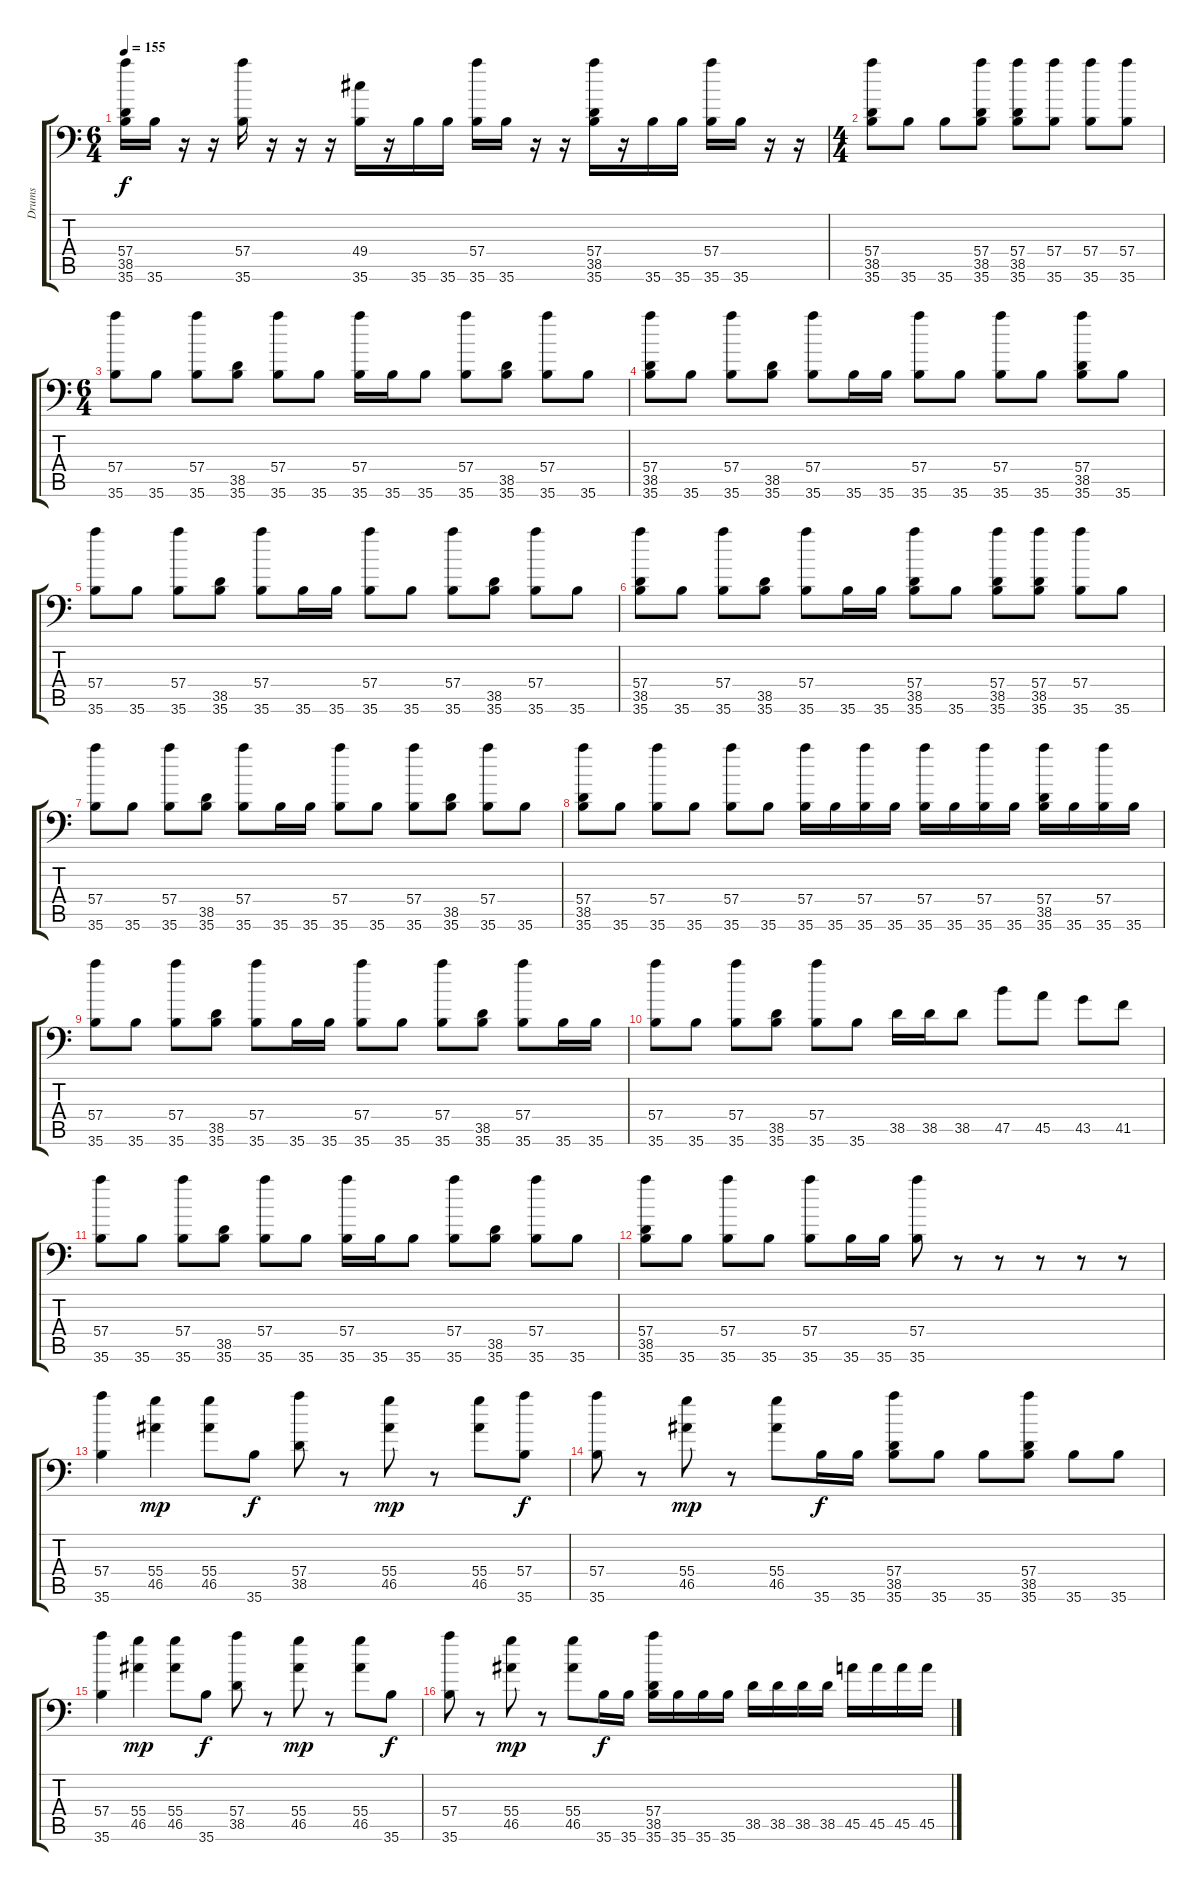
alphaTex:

\track ("Drums" "Drums") {instrument acousticgrandpiano}
\staff {score tabs}
\tuning (C-1 C-1 C-1 C-1 C-1 C-1) {hide}
\ts (6 4)
\tempo 155
\clef f4
\ks c
(57.4 38.5 35.6).16{dy f} 35.6.16 r.16 r.16 (57.4 35.6).16 r.16 r.16 r.16 (49.4 35.6).16 r.16 35.6.16 35.6.16 (57.4 35.6).16 35.6.16 r.16 r.16 (57.4 38.5 35.6).16 r.16 35.6.16 35.6.16 (57.4 35.6).16 35.6.16 r.16 r.16 |
\ts (4 4)
(57.4 38.5 35.6).8 35.6.8 35.6.8 (57.4 38.5 35.6).8 (57.4 38.5 35.6).8 (57.4 35.6).8 (57.4 35.6).8 (57.4 35.6).8 |
\ts (6 4)
(57.4 35.6).8 35.6.8 (57.4 35.6).8 (38.5 35.6).8 (57.4 35.6).8 35.6.8 (57.4 35.6).16 35.6.16 35.6.8 (57.4 35.6).8 (38.5 35.6).8 (57.4 35.6).8 35.6.8 |
(57.4 38.5 35.6).8 35.6.8 (57.4 35.6).8 (38.5 35.6).8 (57.4 35.6).8 35.6.16 35.6.16 (57.4 35.6).8 35.6.8 (57.4 35.6).8 35.6.8 (57.4 38.5 35.6).8 35.6.8 |
(57.4 35.6).8 35.6.8 (57.4 35.6).8 (38.5 35.6).8 (57.4 35.6).8 35.6.16 35.6.16 (57.4 35.6).8 35.6.8 (57.4 35.6).8 (38.5 35.6).8 (57.4 35.6).8 35.6.8 |
(57.4 38.5 35.6).8 35.6.8 (57.4 35.6).8 (38.5 35.6).8 (57.4 35.6).8 35.6.16 35.6.16 (57.4 38.5 35.6).8 35.6.8 (57.4 38.5 35.6).8 (57.4 38.5 35.6).8 (57.4 35.6).8 35.6.8 |
(57.4 35.6).8 35.6.8 (57.4 35.6).8 (38.5 35.6).8 (57.4 35.6).8 35.6.16 35.6.16 (57.4 35.6).8 35.6.8 (57.4 35.6).8 (38.5 35.6).8 (57.4 35.6).8 35.6.8 |
(57.4 38.5 35.6).8 35.6.8 (57.4 35.6).8 35.6.8 (57.4 35.6).8 35.6.8 (57.4 35.6).16 35.6.16 (57.4 35.6).16 35.6.16 (57.4 35.6).16 35.6.16 (57.4 35.6).16 35.6.16 (57.4 38.5 35.6).16 35.6.16 (57.4 35.6).16 35.6.16 |
(57.4 35.6).8 35.6.8 (57.4 35.6).8 (38.5 35.6).8 (57.4 35.6).8 35.6.16 35.6.16 (57.4 35.6).8 35.6.8 (57.4 35.6).8 (38.5 35.6).8 (57.4 35.6).8 35.6.16 35.6.16 |
(57.4 35.6).8 35.6.8 (57.4 35.6).8 (38.5 35.6).8 (57.4 35.6).8 35.6.8 38.5.16 38.5.16 38.5.8 47.5.8 45.5.8 43.5.8 41.5.8 |
(57.4 35.6).8 35.6.8 (57.4 35.6).8 (38.5 35.6).8 (57.4 35.6).8 35.6.8 (57.4 35.6).16 35.6.16 35.6.8 (57.4 35.6).8 (38.5 35.6).8 (57.4 35.6).8 35.6.8 |
(57.4 38.5 35.6).8 35.6.8 (57.4 35.6).8 35.6.8 (57.4 35.6).8 35.6.16 35.6.16 (57.4 35.6).8 r.8 r.8 r.8 r.8 r.8 |
(57.4 35.6).4 (55.4 46.5).4{dy mp} (55.4 46.5).8 35.6.8{dy f} (57.4 38.5).8 r.8 (55.4 46.5).8{dy mp} r.8 (55.4 46.5).8 (57.4 35.6).8{dy f} |
(57.4 35.6).8 r.8 (55.4 46.5).8{dy mp} r.8 (55.4 46.5).8 35.6.16{dy f} 35.6.16 (57.4 38.5 35.6).8 35.6.8 35.6.8 (57.4 38.5 35.6).8 35.6.8 35.6.8 |
(57.4 35.6).4 (55.4 46.5).4{dy mp} (55.4 46.5).8 35.6.8{dy f} (57.4 38.5).8 r.8 (55.4 46.5).8{dy mp} r.8 (55.4 46.5).8 35.6.8{dy f} |
(57.4 35.6).8 r.8 (55.4 46.5).8{dy mp} r.8 (55.4 46.5).8 35.6.16{dy f} 35.6.16 (57.4 38.5 35.6).16 35.6.16 35.6.16 35.6.16 38.5.16 38.5.16 38.5.16 38.5.16 45.5.16 45.5.16 45.5.16 45.5.16
